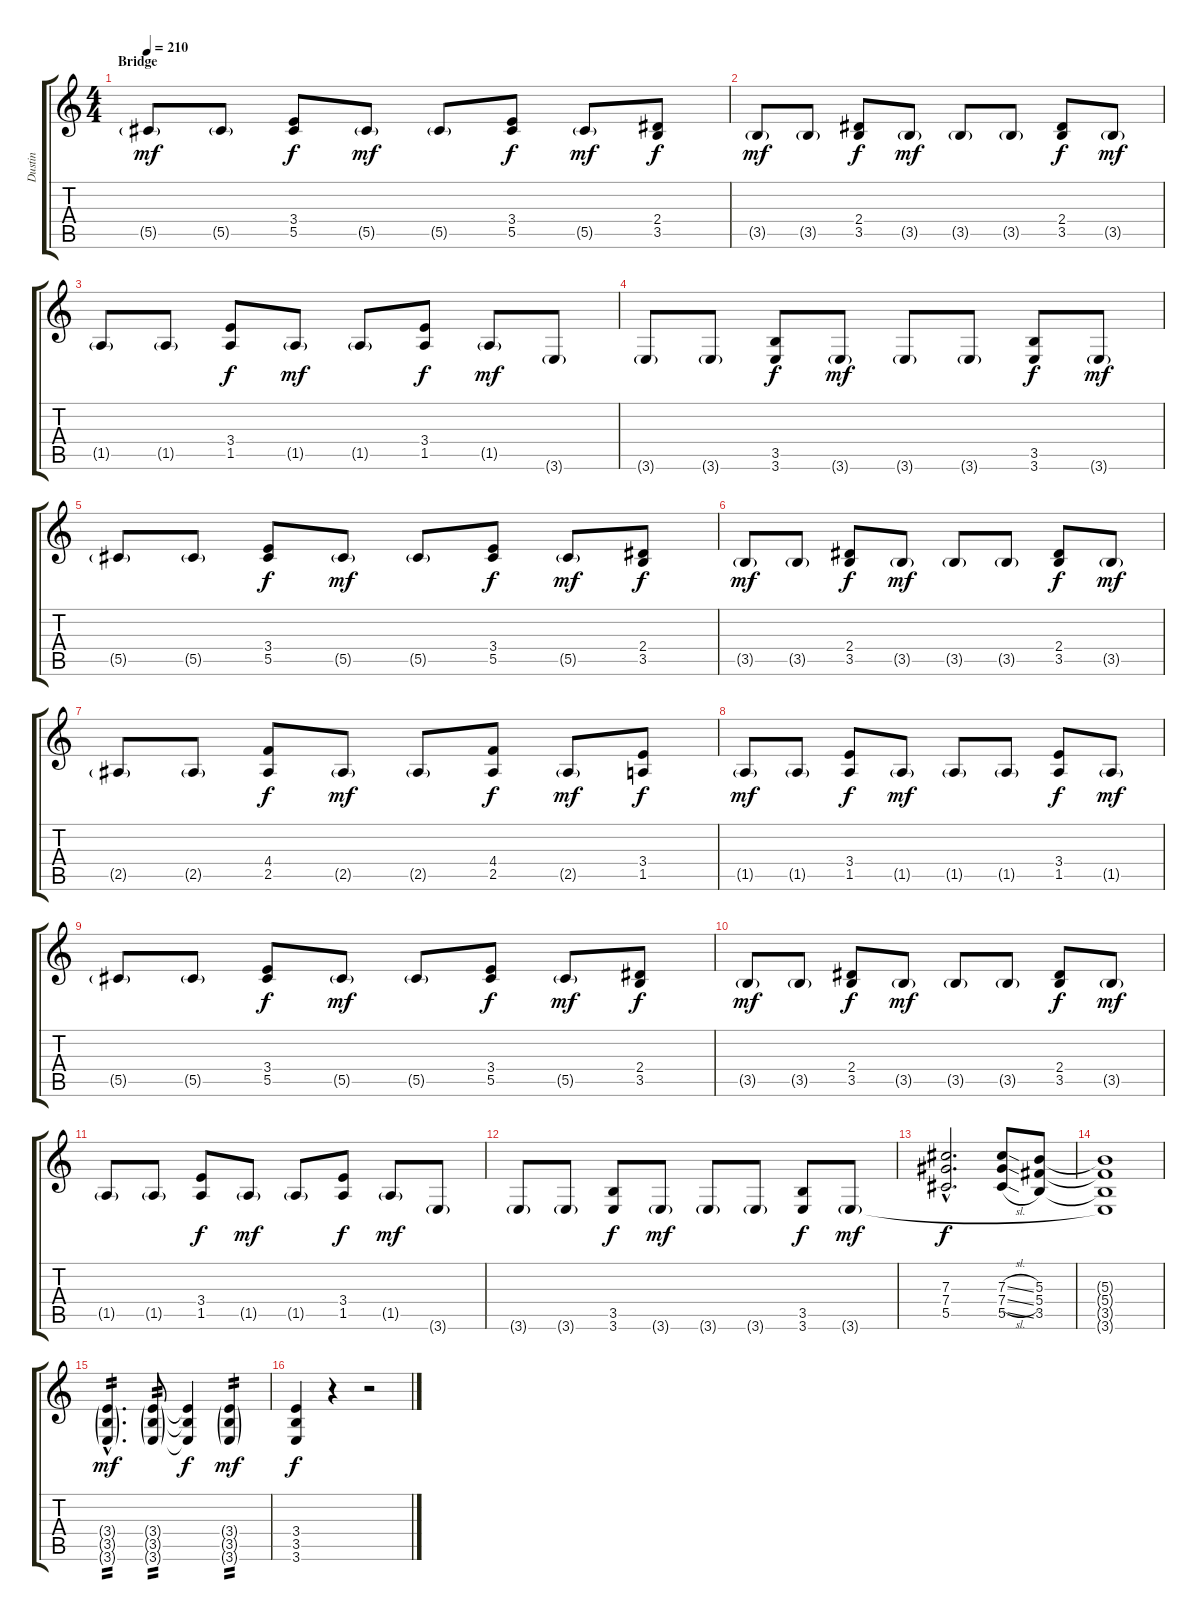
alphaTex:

\track ("Dustin" "Dustin") {instrument overdrivenguitar}
\staff {score tabs}
\tuning (Eb4 Bb3 Gb3 Db3 Ab2 Db2) {hide}
\ts (4 4)
\section ("" "Bridge")
\tempo 210
\clef g2
\ks c
5.5{g}.8{dy mf} 5.5{g}.8 (3.4 5.5).8{dy f} 5.5{g}.8{dy mf} 5.5{g}.8 (3.4 5.5).8{dy f} 5.5{g}.8{dy mf} (2.4 3.5).8{dy f} |
3.5{g}.8{dy mf} 3.5{g}.8 (2.4 3.5).8{dy f} 3.5{g}.8{dy mf} 3.5{g}.8 3.5{g}.8 (2.4 3.5).8{dy f} 3.5{g}.8{dy mf} |
1.5{g}.8 1.5{g}.8 (3.4 1.5).8{dy f} 1.5{g}.8{dy mf} 1.5{g}.8 (3.4 1.5).8{dy f} 1.5{g}.8{dy mf} 3.6{g}.8 |
3.6{g}.8 3.6{g}.8 (3.5 3.6).8{dy f} 3.6{g}.8{dy mf} 3.6{g}.8 3.6{g}.8 (3.5 3.6).8{dy f} 3.6{g}.8{dy mf} |
5.5{g}.8 5.5{g}.8 (3.4 5.5).8{dy f} 5.5{g}.8{dy mf} 5.5{g}.8 (3.4 5.5).8{dy f} 5.5{g}.8{dy mf} (2.4 3.5).8{dy f} |
3.5{g}.8{dy mf} 3.5{g}.8 (2.4 3.5).8{dy f} 3.5{g}.8{dy mf} 3.5{g}.8 3.5{g}.8 (2.4 3.5).8{dy f} 3.5{g}.8{dy mf} |
2.5{g}.8 2.5{g}.8 (4.4 2.5).8{dy f} 2.5{g}.8{dy mf} 2.5{g}.8 (4.4 2.5).8{dy f} 2.5{g}.8{dy mf} (3.4 1.5).8{dy f} |
1.5{g}.8{dy mf} 1.5{g}.8 (3.4 1.5).8{dy f} 1.5{g}.8{dy mf} 1.5{g}.8 1.5{g}.8 (3.4 1.5).8{dy f} 1.5{g}.8{dy mf} |
5.5{g}.8 5.5{g}.8 (3.4 5.5).8{dy f} 5.5{g}.8{dy mf} 5.5{g}.8 (3.4 5.5).8{dy f} 5.5{g}.8{dy mf} (2.4 3.5).8{dy f} |
3.5{g}.8{dy mf} 3.5{g}.8 (2.4 3.5).8{dy f} 3.5{g}.8{dy mf} 3.5{g}.8 3.5{g}.8 (2.4 3.5).8{dy f} 3.5{g}.8{dy mf} |
1.5{g}.8 1.5{g}.8 (3.4 1.5).8{dy f} 1.5{g}.8{dy mf} 1.5{g}.8 (3.4 1.5).8{dy f} 1.5{g}.8{dy mf} 3.6{g}.8 |
3.6{g}.8 3.6{g}.8 (3.5 3.6).8{dy f} 3.6{g}.8{dy mf} 3.6{g}.8 3.6{g}.8 (3.5 3.6).8{dy f} 3.6{g}.8{dy mf} |
(7.3{hac} 7.4{hac} 5.5{hac}).2{d dy f} (7.3{sl} 7.4{sl} 5.5{sl}).8 (5.3 5.4 3.5).8 |
(5.3{t} 5.4{t} 3.5{t} 3.6{t}).1 |
(3.4{g hac} 3.5{g hac} 3.6{g hac}).4{d tp 2 dy mf} (3.4{g} 3.5{g} 3.6{g}).8{tp 2} (3.4{t} 3.5{t} 3.6{t}).4{dy f} (3.4{g} 3.5{g} 3.6{g}).4{tp 2 dy mf} |
(3.4 3.5 3.6).4{dy f} r.4 r.2
